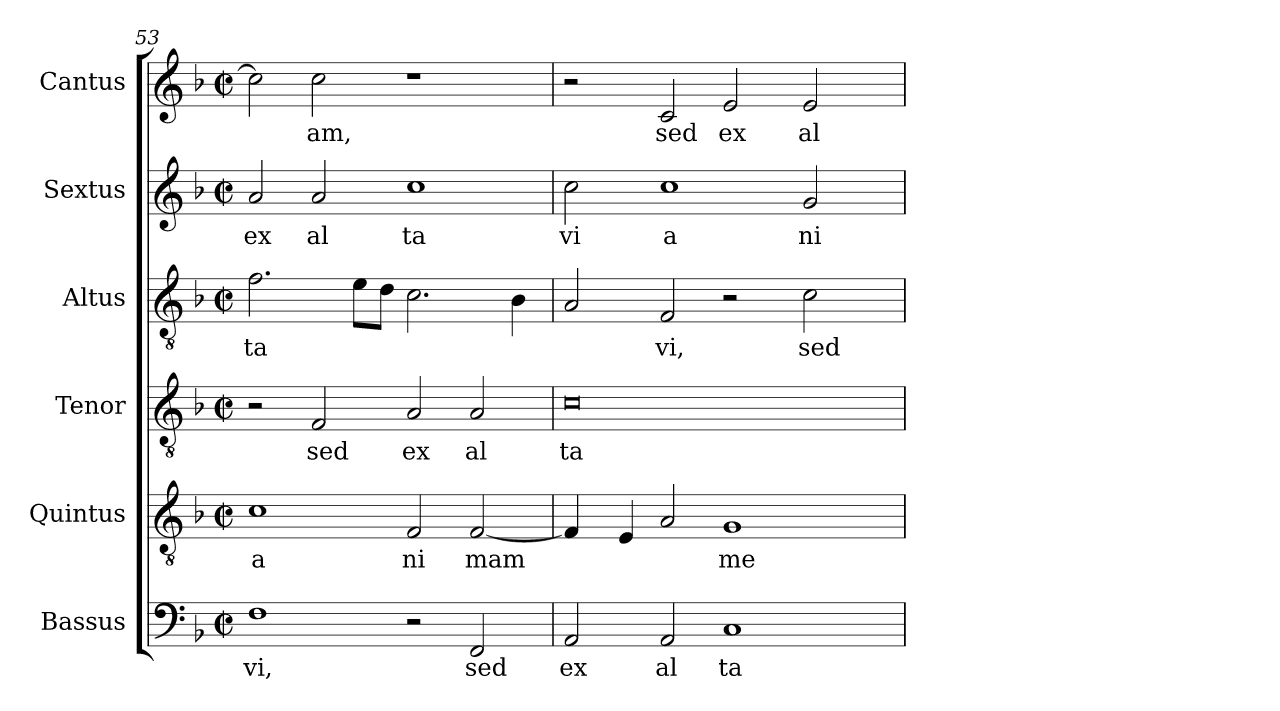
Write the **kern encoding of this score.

**kern	**text	**kern	**text	**kern	**text	**kern	**text	**kern	**text	**kern	**text
*part6	*part6	*part5	*part5	*part4	*part4	*part3	*part3	*part2	*part2	*part1	*part1
*staff6	*staff6	*staff5	*staff5	*staff4	*staff4	*staff3	*staff3	*staff2	*staff2	*staff1	*staff1
*I"Bassus	*	*I"Quintus	*	*I"Tenor	*	*I"Altus	*	*I"Sextus	*	*I"Cantus	*
*clefF4	*	*clefGv2	*	*clefGv2	*	*clefGv2	*	*clefG2	*	*clefG2	*
*k[b-]	*	*k[b-]	*	*k[b-]	*	*k[b-]	*	*k[b-]	*	*k[b-]	*
*F:	*	*F:	*	*F:	*	*F:	*	*F:	*	*F:	*
*M2/2	*	*M2/2	*	*M2/2	*	*M2/2	*	*M2/2	*	*M2/2	*
*met(c|)	*	*met(c|)	*	*met(c|)	*	*met(c|)	*	*met(c|)	*	*met(c|)	*
=53	=53	=53	=53	=53	=53	=53	=53	=53	=53	=53	=53
!	!LO:LY:b:cj	!	!LO:LY:b:cj	!	!	!	!LO:LY:b:cj	!	!LO:LY:b:cj	!	!
1F	vi,	1c	a	2r	.	2.f\	ta	2a/	ex	2cc\]	.
!	!	!	!	!	!LO:LY:b:cj	!	!	!	!LO:LY:b:cj	!	!LO:LY:b:cj
.	.	.	.	2F/	sed	.	.	2a/	al	2cc\	am,
.	.	.	.	.	.	8e\L	.	.	.	.	.
.	.	.	.	.	.	8d\J	.	.	.	.	.
!	!	!	!LO:LY:b:cj	!	!LO:LY:b:cj	!	!	!	!LO:LY:b:cj	!	!
2r	.	2F/	ni	2A/	ex	2.c\	.	1cc	ta	1r	.
!	!LO:LY:b:cj	!	!LO:LY:b	!	!LO:LY:b:cj	!	!	!	!	!	!
2FF/	sed	[>2F/	mam	2A/	al	.	.	.	.	.	.
.	.	.	.	.	.	4B-\	.	.	.	.	.
!!LO:LB:g=z
=54	=54	=54	=54	=54	=54	=54	=54	=54	=54	=54	=54
!	!LO:LY:b:cj	!	!	!	!LO:LY:b:cj	!	!	!	!LO:LY:b:cj	!	!
*	*	*	*	*	*	*^	*	*	*	*	*
2AA/	ex	4F/]	.	0c	ta	2A/	16..ryy	.	2cc\	vi	2r	.
.	.	.	.	.	.	.	1ryy	.	.	.	.	.
.	.	4E/	.	.	.	.	.	.	.	.	.	.
!	!LO:LY:b:cj	!	!	!	!	!	!	!LO:LY:b:cj	!	!LO:LY:b:cj	!	!LO:LY:b:cj
2AA/	al	2A/	.	.	.	2F/	.	vi,	1cc	a	2c/	sed
!	!LO:LY:b:cj	!	!LO:LY:b:cj	!	!	!	!	!	!	!	!	!LO:LY:b:cj
1C	ta	1G	me-	.	.	2r	.	.	.	.	2e/	ex
.	.	.	.	.	.	.	2ryy	.	.	.	.	.
!	!	!	!	!	!	!	!	!LO:LY:b:cj	!	!LO:LY:b:cj	!	!LO:LY:b:cj
.	.	.	.	.	.	2c\	.	sed	2g/	ni	2e/	al
.	.	.	.	.	.	.	4ryy	.	.	.	.	.
.	.	.	.	.	.	.	8ryy	.	.	.	.	.
.	.	.	.	.	.	.	64ryy	.	.	.	.	.
*	*	*	*	*	*	*v	*v	*	*	*	*	*
=	=	=	=	=	=	=	=	=	=	=	=
*-	*-	*-	*-	*-	*-	*-	*-	*-	*-	*-	*-
